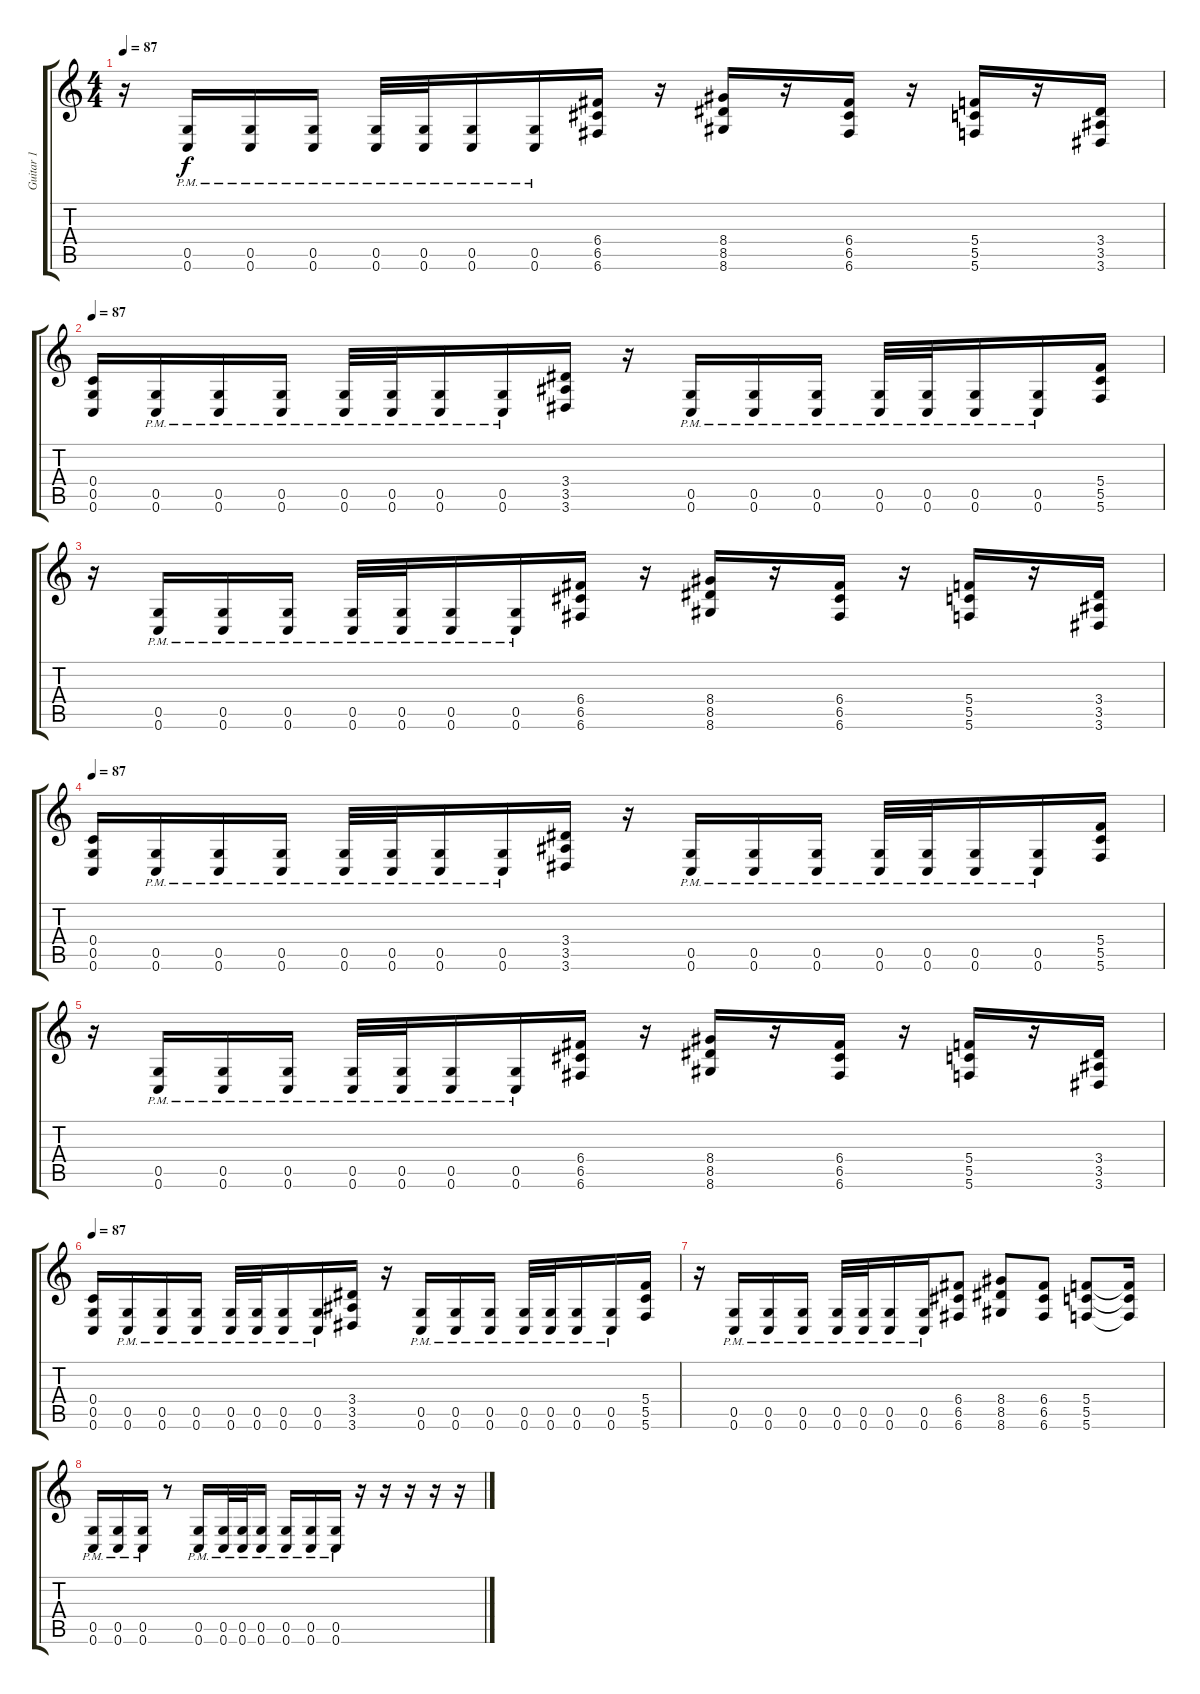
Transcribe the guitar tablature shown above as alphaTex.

\track ("Guitar 1" "Guitar 1") {instrument distortionguitar}
\staff {score tabs}
\tuning (D4 A3 F3 C3 G2 C2) {hide}
\ts (4 4)
\tempo 87
\clef g2
\ks c
r.16{dy f} (0.5{pm} 0.6{pm}).16 (0.5{pm} 0.6{pm}).16 (0.5{pm} 0.6{pm}).16 (0.5{pm} 0.6{pm}).32 (0.5{pm} 0.6{pm}).32 (0.5{pm} 0.6{pm}).16 (0.5{pm} 0.6{pm}).16 (6.4 6.5 6.6).16 r.16 (8.4 8.5 8.6).16 r.16 (6.4 6.5 6.6).16 r.16 (5.4 5.5 5.6).16 r.16 (3.4 3.5 3.6).16 |
\tempo 87
(0.4 0.5 0.6).16 (0.5{pm} 0.6{pm}).16 (0.5{pm} 0.6{pm}).16 (0.5{pm} 0.6{pm}).16 (0.5{pm} 0.6{pm}).32 (0.5{pm} 0.6{pm}).32 (0.5{pm} 0.6{pm}).16 (0.5{pm} 0.6{pm}).16 (3.4 3.5 3.6).16 r.16 (0.5{pm} 0.6{pm}).16 (0.5{pm} 0.6{pm}).16 (0.5{pm} 0.6{pm}).16 (0.5{pm} 0.6{pm}).32 (0.5{pm} 0.6{pm}).32 (0.5{pm} 0.6{pm}).16 (0.5{pm} 0.6{pm}).16 (5.4 5.5 5.6).16 |
r.16 (0.5{pm} 0.6{pm}).16 (0.5{pm} 0.6{pm}).16 (0.5{pm} 0.6{pm}).16 (0.5{pm} 0.6{pm}).32 (0.5{pm} 0.6{pm}).32 (0.5{pm} 0.6{pm}).16 (0.5{pm} 0.6{pm}).16 (6.4 6.5 6.6).16 r.16 (8.4 8.5 8.6).16 r.16 (6.4 6.5 6.6).16 r.16 (5.4 5.5 5.6).16 r.16 (3.4 3.5 3.6).16 |
\tempo 87
(0.4 0.5 0.6).16 (0.5{pm} 0.6{pm}).16 (0.5{pm} 0.6{pm}).16 (0.5{pm} 0.6{pm}).16 (0.5{pm} 0.6{pm}).32 (0.5{pm} 0.6{pm}).32 (0.5{pm} 0.6{pm}).16 (0.5{pm} 0.6{pm}).16 (3.4 3.5 3.6).16 r.16 (0.5{pm} 0.6{pm}).16 (0.5{pm} 0.6{pm}).16 (0.5{pm} 0.6{pm}).16 (0.5{pm} 0.6{pm}).32 (0.5{pm} 0.6{pm}).32 (0.5{pm} 0.6{pm}).16 (0.5{pm} 0.6{pm}).16 (5.4 5.5 5.6).16 |
r.16 (0.5{pm} 0.6{pm}).16 (0.5{pm} 0.6{pm}).16 (0.5{pm} 0.6{pm}).16 (0.5{pm} 0.6{pm}).32 (0.5{pm} 0.6{pm}).32 (0.5{pm} 0.6{pm}).16 (0.5{pm} 0.6{pm}).16 (6.4 6.5 6.6).16 r.16 (8.4 8.5 8.6).16 r.16 (6.4 6.5 6.6).16 r.16 (5.4 5.5 5.6).16 r.16 (3.4 3.5 3.6).16 |
\tempo 87
(0.4 0.5 0.6).16 (0.5{pm} 0.6{pm}).16 (0.5{pm} 0.6{pm}).16 (0.5{pm} 0.6{pm}).16 (0.5{pm} 0.6{pm}).32 (0.5{pm} 0.6{pm}).32 (0.5{pm} 0.6{pm}).16 (0.5{pm} 0.6{pm}).16 (3.4 3.5 3.6).16 r.16 (0.5{pm} 0.6{pm}).16 (0.5{pm} 0.6{pm}).16 (0.5{pm} 0.6{pm}).16 (0.5{pm} 0.6{pm}).32 (0.5{pm} 0.6{pm}).32 (0.5{pm} 0.6{pm}).16 (0.5{pm} 0.6{pm}).16 (5.4 5.5 5.6).16 |
r.16 (0.5{pm} 0.6{pm}).16 (0.5{pm} 0.6{pm}).16 (0.5{pm} 0.6{pm}).16 (0.5{pm} 0.6{pm}).32 (0.5{pm} 0.6{pm}).32 (0.5{pm} 0.6{pm}).16 (0.5{pm} 0.6{pm}).16 (6.4 6.5 6.6).8 (8.4 8.5 8.6).8 (6.4 6.5 6.6).8 (5.4 5.5 5.6).8 (5.4{t} 5.5{t} 5.6{t}).16 |
(0.5{pm} 0.6{pm}).16 (0.5{pm} 0.6{pm}).16 (0.5{pm} 0.6{pm}).16 r.8 (0.5{pm} 0.6{pm}).16 (0.5{pm} 0.6{pm}).32 (0.5{pm} 0.6{pm}).32 (0.5{pm} 0.6{pm}).16 (0.5{pm} 0.6{pm}).16 (0.5{pm} 0.6{pm}).16 (0.5{pm} 0.6{pm}).16 r.16 r.16 r.16 r.16 r.16
